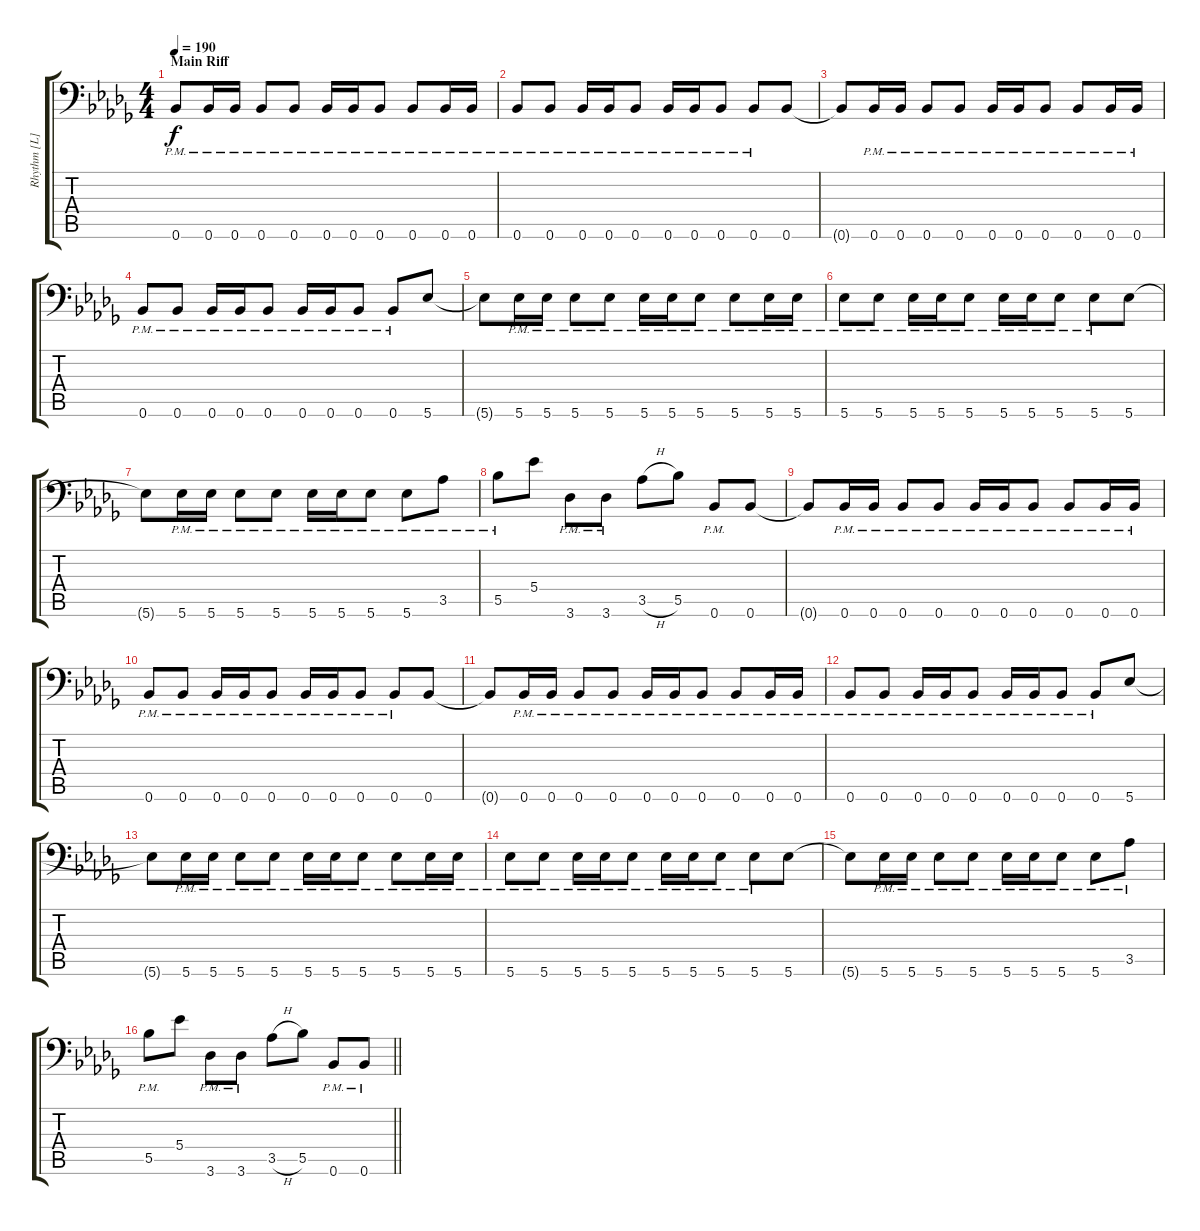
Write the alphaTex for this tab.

\track ("Rhythm [L]" "Rhythm [L]") {instrument distortionguitar}
\staff {score tabs}
\tuning (C4 G3 Eb3 Bb2 F2 Bb1) {hide}
\ts (4 4)
\section ("" "Main Riff")
\tempo 190
\clef f4
\ks db
0.6{pm}.8{dy f} 0.6{pm}.16 0.6{pm}.16 0.6{pm}.8 0.6{pm}.8 0.6{pm}.16 0.6{pm}.16 0.6{pm}.8 0.6{pm}.8 0.6{pm}.16 0.6{pm}.16 |
0.6{pm}.8 0.6{pm}.8 0.6{pm}.16 0.6{pm}.16 0.6{pm}.8 0.6{pm}.16 0.6{pm}.16 0.6{pm}.8 0.6{pm}.8 0.6.8 |
0.6{t}.8 0.6{pm}.16 0.6{pm}.16 0.6{pm}.8 0.6{pm}.8 0.6{pm}.16 0.6{pm}.16 0.6{pm}.8 0.6{pm}.8 0.6{pm}.16 0.6{pm}.16 |
0.6{pm}.8 0.6{pm}.8 0.6{pm}.16 0.6{pm}.16 0.6{pm}.8 0.6{pm}.16 0.6{pm}.16 0.6{pm}.8 0.6{pm}.8 5.6.8 |
5.6{t}.8 5.6{pm}.16 5.6{pm}.16 5.6{pm}.8 5.6{pm}.8 5.6{pm}.16 5.6{pm}.16 5.6{pm}.8 5.6{pm}.8 5.6{pm}.16 5.6{pm}.16 |
5.6{pm}.8 5.6{pm}.8 5.6{pm}.16 5.6{pm}.16 5.6{pm}.8 5.6{pm}.16 5.6{pm}.16 5.6{pm}.8 5.6{pm}.8 5.6.8 |
5.6{t}.8 5.6{pm}.16 5.6{pm}.16 5.6{pm}.8 5.6{pm}.8 5.6{pm}.16 5.6{pm}.16 5.6{pm}.8 5.6{pm}.8 3.5{pm}.8 |
5.5{pm}.8 5.4.8 3.6{pm}.8 3.6{pm}.8 3.5{h}.8 5.5.8 0.6{pm}.8 0.6.8 |
0.6{t}.8 0.6{pm}.16 0.6{pm}.16 0.6{pm}.8 0.6{pm}.8 0.6{pm}.16 0.6{pm}.16 0.6{pm}.8 0.6{pm}.8 0.6{pm}.16 0.6{pm}.16 |
0.6{pm}.8 0.6{pm}.8 0.6{pm}.16 0.6{pm}.16 0.6{pm}.8 0.6{pm}.16 0.6{pm}.16 0.6{pm}.8 0.6{pm}.8 0.6.8 |
0.6{t}.8 0.6{pm}.16 0.6{pm}.16 0.6{pm}.8 0.6{pm}.8 0.6{pm}.16 0.6{pm}.16 0.6{pm}.8 0.6{pm}.8 0.6{pm}.16 0.6{pm}.16 |
0.6{pm}.8 0.6{pm}.8 0.6{pm}.16 0.6{pm}.16 0.6{pm}.8 0.6{pm}.16 0.6{pm}.16 0.6{pm}.8 0.6{pm}.8 5.6.8 |
5.6{t}.8 5.6{pm}.16 5.6{pm}.16 5.6{pm}.8 5.6{pm}.8 5.6{pm}.16 5.6{pm}.16 5.6{pm}.8 5.6{pm}.8 5.6{pm}.16 5.6{pm}.16 |
5.6{pm}.8 5.6{pm}.8 5.6{pm}.16 5.6{pm}.16 5.6{pm}.8 5.6{pm}.16 5.6{pm}.16 5.6{pm}.8 5.6{pm}.8 5.6.8 |
5.6{t}.8 5.6{pm}.16 5.6{pm}.16 5.6{pm}.8 5.6{pm}.8 5.6{pm}.16 5.6{pm}.16 5.6{pm}.8 5.6{pm}.8 3.5{pm}.8 |
\barLineRight lightlight
5.5{pm}.8 5.4.8 3.6{pm}.8 3.6{pm}.8 3.5{h}.8 5.5.8 0.6{pm}.8 0.6{pm}.8
